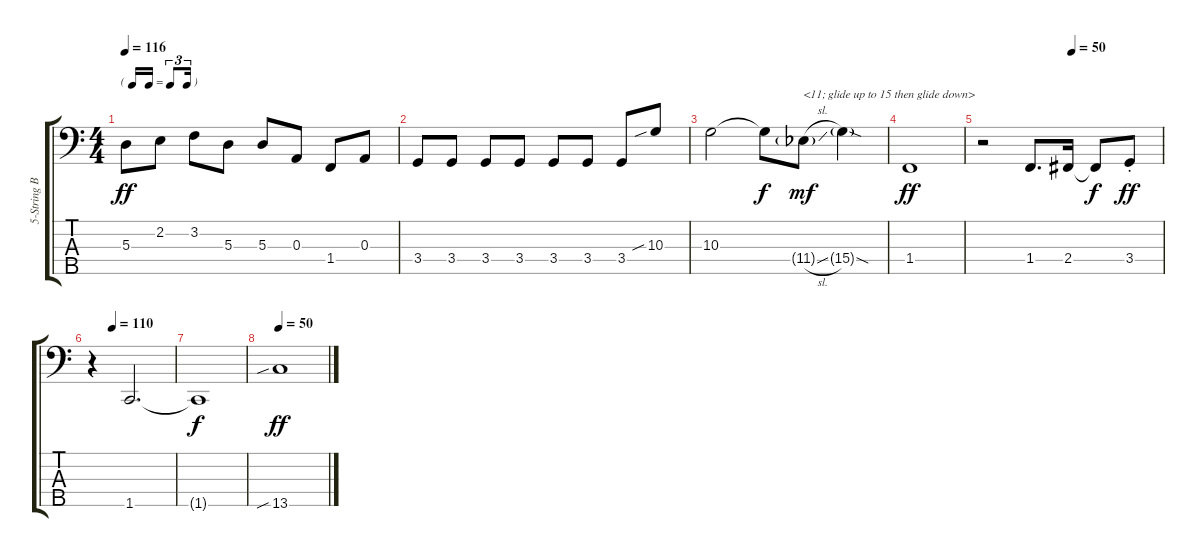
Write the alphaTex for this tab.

\track ("5-String Bass" "5-String B") {instrument electricbasspick}
\staff {score tabs}
\tuning (G2 D2 A1 E1 B0) {hide}
\ts (4 4)
\tf triplet16th
\tempo 116
\clef f4
\ks c
5.3.8{dy ff} 2.2.8 3.2.8 5.3.8 5.3.8 0.3.8 1.4.8 0.3.8 |
3.4.8 3.4.8 3.4.8 3.4.8 3.4.8 3.4.8 3.4.8 10.3{sib}.8 |
10.3.2 10.3{t}.8{dy f} 11.4{sl g acc b}.8{txt "<11; glide up to 15 then glide down>" dy mf} 15.4{sod g}.4 |
1.4.1{dy ff} |
\tempo (50 0.5)
r.2 1.4.8{d} 2.4.16 2.4{t}.8{dy f} 3.4{st}.8{dy ff} |
\tempo (110 0.25)
r.4 1.5.2{d} |
1.5{t}.1{dy f} |
\tempo 50
13.5{sib}.1{dy ff}
